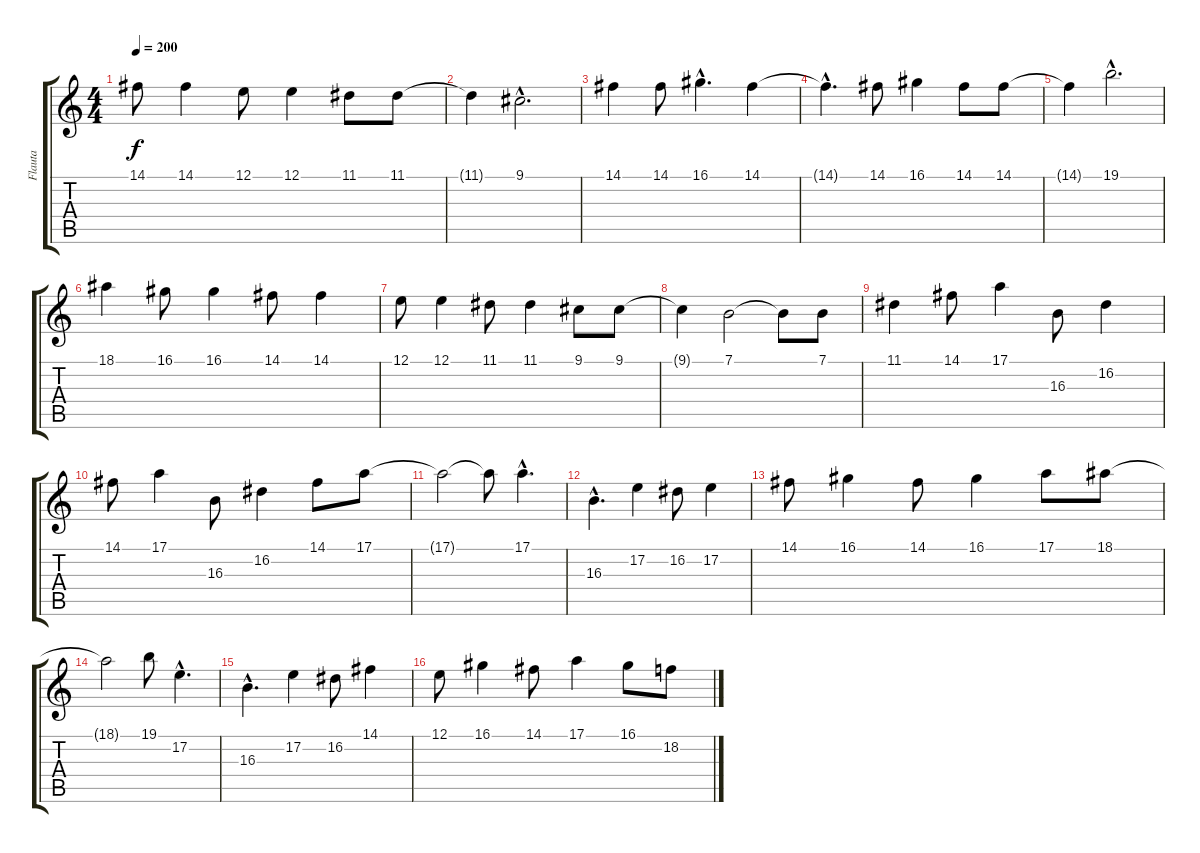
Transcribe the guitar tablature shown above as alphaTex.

\track ("Flauta" "Flauta") {instrument flute}
\staff {score tabs}
\tuning (E4 B3 G3 D3 A2 E2) {hide}
\ts (4 4)
\tempo 200
\clef g2
\ks c
14.1.8{dy f} 14.1.4 12.1.8 12.1.4 11.1.8 11.1.8 |
11.1{t}.4 9.1{hac}.2{d} |
14.1.4 14.1.8 16.1{hac}.4{d} 14.1.4 |
14.1{hac t}.4{d} 14.1.8 16.1.4 14.1.8 14.1.8 |
14.1{t}.4 19.1{hac}.2{d} |
18.1.4 16.1.8 16.1.4 14.1.8 14.1.4 |
12.1.8 12.1.4 11.1.8 11.1.4 9.1.8 9.1.8 |
9.1{t}.4 7.1.2 7.1{t}.8 7.1.8 |
11.1.4 14.1.8 17.1.4 16.3.8 16.2.4 |
14.1.8 17.1.4 16.3.8 16.2.4 14.1.8 17.1.8 |
17.1{t}.2 17.1{t}.8 17.1{hac}.4{d} |
16.3{hac}.4{d} 17.2.4 16.2.8 17.2.4 |
14.1.8 16.1.4 14.1.8 16.1.4 17.1.8 18.1.8 |
18.1{t}.2 19.1.8 17.2{hac}.4{d} |
16.3{hac}.4{d} 17.2.4 16.2.8 14.1.4 |
12.1.8 16.1.4 14.1.8 17.1.4 16.1.8 18.2.8
